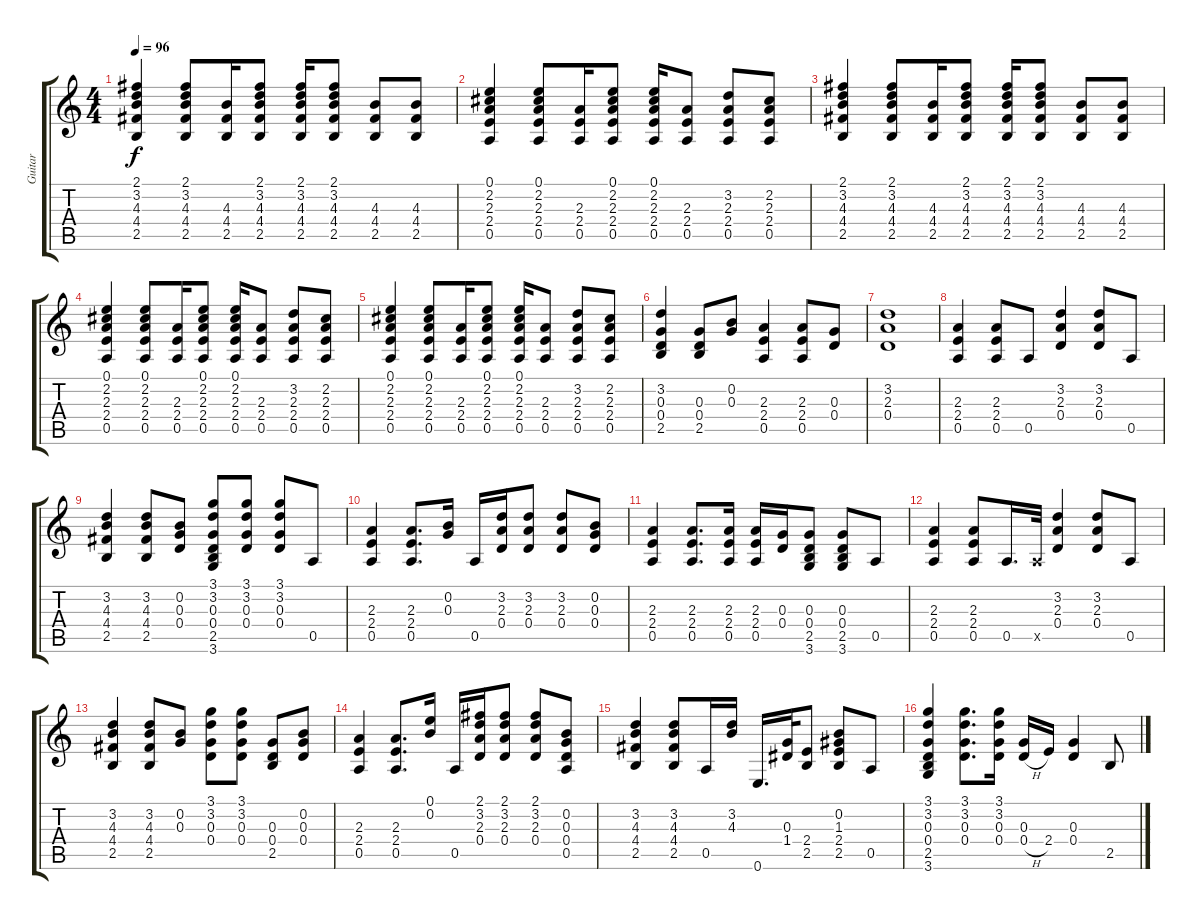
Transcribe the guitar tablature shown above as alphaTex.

\track ("Guitar" "Guitar") {instrument distortionguitar}
\staff {score tabs}
\tuning (E4 B3 G3 D3 A2 E2) {hide}
\ts (4 4)
\tempo 96
\clef g2
\ks c
(2.1 3.2 4.3 4.4 2.5).4{dy f} (2.1 3.2 4.3 4.4 2.5).8 (4.3 4.4 2.5).16 (2.1 3.2 4.3 4.4 2.5).8 (2.1 3.2 4.3 4.4 2.5).16 (2.1 3.2 4.3 4.4 2.5).8 (4.3 4.4 2.5).8 (4.3 4.4 2.5).8 |
(0.1 2.2 2.3 2.4 0.5).4 (0.1 2.2 2.3 2.4 0.5).8 (2.3 2.4 0.5).16 (0.1 2.2 2.3 2.4 0.5).8 (0.1 2.2 2.3 2.4 0.5).16 (2.3 2.4 0.5).8 (3.2 2.3 2.4 0.5).8 (2.2 2.3 2.4 0.5).8 |
(2.1 3.2 4.3 4.4 2.5).4 (2.1 3.2 4.3 4.4 2.5).8 (4.3 4.4 2.5).16 (2.1 3.2 4.3 4.4 2.5).8 (2.1 3.2 4.3 4.4 2.5).16 (2.1 3.2 4.3 4.4 2.5).8 (4.3 4.4 2.5).8 (4.3 4.4 2.5).8 |
(0.1 2.2 2.3 2.4 0.5).4 (0.1 2.2 2.3 2.4 0.5).8 (2.3 2.4 0.5).16 (0.1 2.2 2.3 2.4 0.5).8 (0.1 2.2 2.3 2.4 0.5).16 (2.3 2.4 0.5).8 (3.2 2.3 2.4 0.5).8 (2.2 2.3 2.4 0.5).8 |
(0.1 2.2 2.3 2.4 0.5).4 (0.1 2.2 2.3 2.4 0.5).8 (2.3 2.4 0.5).16 (0.1 2.2 2.3 2.4 0.5).8 (0.1 2.2 2.3 2.4 0.5).16 (2.3 2.4 0.5).8 (3.2 2.3 2.4 0.5).8 (2.2 2.3 2.4 0.5).8 |
(3.2 0.3 0.4 2.5).4 (0.3 0.4 2.5).8 (0.2 0.3).8 (2.3 2.4 0.5).4 (2.3 2.4 0.5).8 (0.3 0.4).8 |
(3.2 2.3 0.4).1 |
(2.3 2.4 0.5).4 (2.3 2.4 0.5).8 0.5.8 (3.2 2.3 0.4).4 (3.2 2.3 0.4).8 0.5.8 |
(3.2 4.3 4.4 2.5).4 (3.2 4.3 4.4 2.5).8 (0.2 0.3 0.4).8 (3.1 3.2 0.3 0.4 2.5 3.6).8 (3.1 3.2 0.3 0.4).8 (3.1 3.2 0.3 0.4).8 0.5.8 |
(2.3 2.4 0.5).4 (2.3 2.4 0.5).8{d} (0.2 0.3).16 0.5.16 (3.2 2.3 0.4).16 (3.2 2.3 0.4).8 (3.2 2.3 0.4).8 (0.2 0.3 0.4).8 |
(2.3 2.4 0.5).4 (2.3 2.4 0.5).8{d} (2.3 2.4 0.5).16 (2.3 2.4 0.5).16 (0.3 0.4).16 (0.3 0.4 2.5 3.6).8 (0.3 0.4 2.5 3.6).8 0.5.8 |
(2.3 2.4 0.5).4 (2.3 2.4 0.5).8 0.5.16{d} 0.5{x}.32 (3.2 2.3 0.4).4 (3.2 2.3 0.4).8 0.5.8 |
(3.2 4.3 4.4 2.5).4 (3.2 4.3 4.4 2.5).8 (0.2 0.3).8 (3.1 3.2 0.3 0.4).8 (3.1 3.2 0.3 0.4).8 (0.3 0.4 2.5).8 (0.2 0.3 0.4).8 |
(2.3 2.4 0.5).4 (2.3 2.4 0.5).8{d} (0.1 0.2).16 0.5.16 (2.1 3.2 2.3 0.4).16 (2.1 3.2 2.3 0.4).8 (2.1 3.2 2.3 0.4).8 (0.2 0.3 0.4 0.5).8 |
(3.2 4.3 4.4 2.5).4 (3.2 4.3 4.4 2.5).8 0.5.16 (3.2 4.3).16 0.6.16{d} (0.3 1.4).32 (2.4 2.5).8 (0.2 1.3 2.4 2.5).8 0.5.8 |
(3.1 3.2 0.3 0.4 2.5 3.6).4 (3.1 3.2 0.3 0.4).8{d} (3.1 3.2 0.3 0.4).16 (0.3 0.4{h}).16 2.4.16 (0.3 0.4).4 2.5.8
